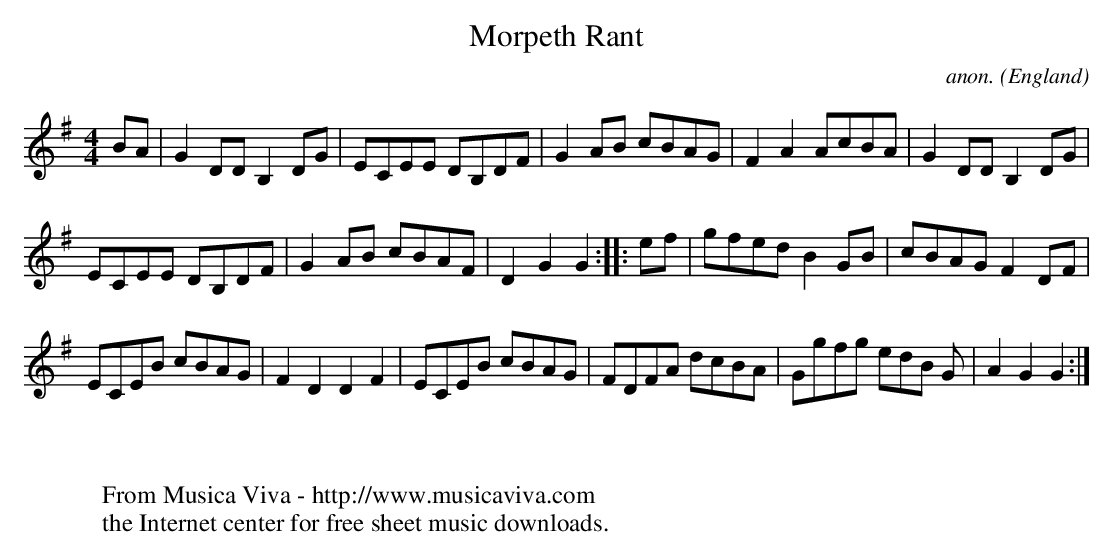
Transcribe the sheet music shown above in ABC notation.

X:1
T:Morpeth Rant
C:anon.
O:England
M:4/4
L:1/8
K:G
BA|G2DD B,2DG|ECEE DB,DF|G2AB cBAG|F2A2AcBA|G2DD B,2DG|
ECEE DB,DF|G2AB cBAF|D2G2G2::ef|gfed B2GB|cBAG F2DF|
ECEB cBAG|F2D2D2F2|ECEB cBAG|FDFA dcBA|Ggfg edB G|A2G2G2:|
W:
W:
W:  From Musica Viva - http://www.musicaviva.com
W:  the Internet center for free sheet music downloads.
